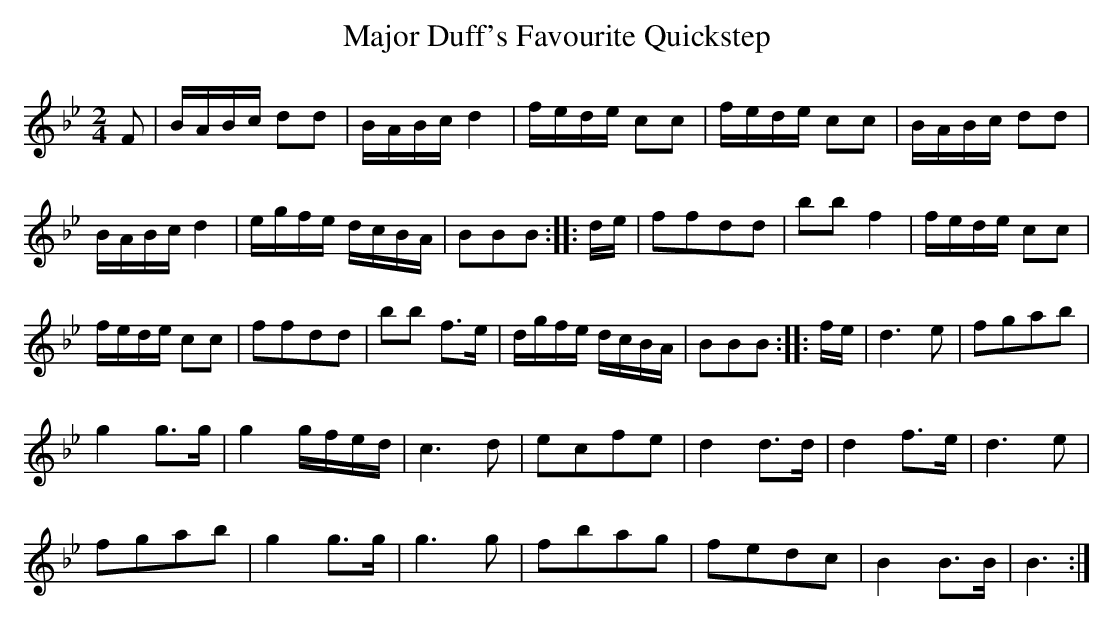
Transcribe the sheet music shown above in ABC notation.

X:1
T:Major Duff's Favourite Quickstep
M:2/4
L:1/8
K:Bb
F|B/A/B/c/ dd|B/A/B/c/ d2|f/e/d/e/ cc|f/e/d/e/ cc|B/A/B/c/ dd|
B/A/B/c/ d2|e/g/f/e/ d/c/B/A/|BBB::d/e/|ffdd|bb f2|f/e/d/e/ cc|
f/e/d/e/ cc|ffdd|bb f>e|d/g/f/e/ d/c/B/A/|BBB::f/e/|d3 e|fgab|
g2 g>g|g2 g/f/e/d/|c3 d|ecfe|d2 d>d|d2 f>e|d3 e|
fgab|g2 g>g|g3 g|fbag|fedc|B2 B>B|B3:|]
